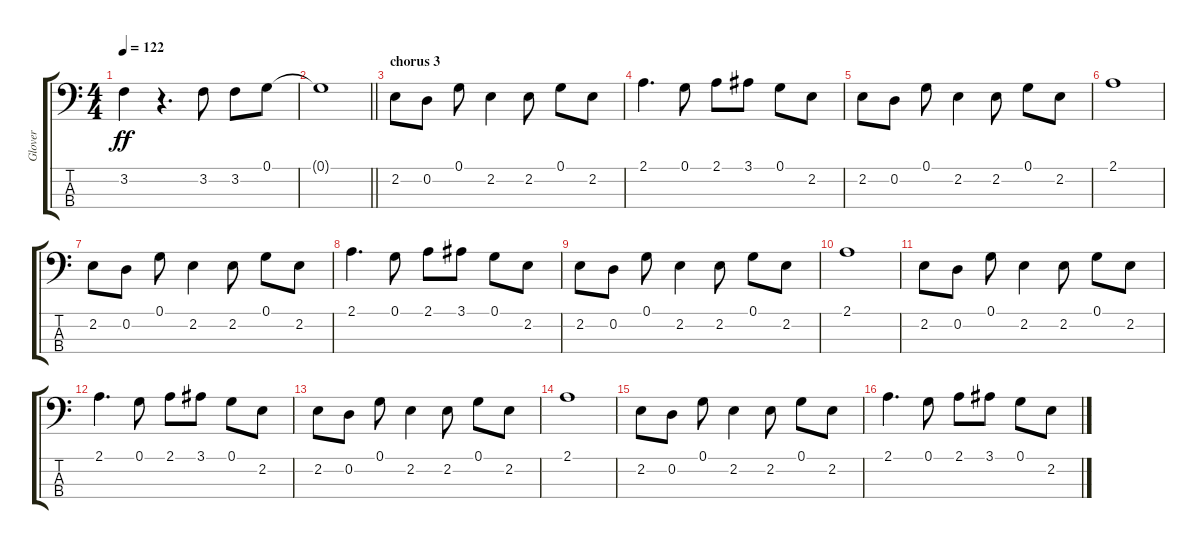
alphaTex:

\track ("Glover" "Glover") {instrument electricbassfinger}
\staff {score tabs}
\tuning (G2 D2 A1 E1) {hide}
\ts (4 4)
\tempo 122
\clef f4
\ks c
3.2{t}.4{dy ff} r.4{d} 3.2.8 3.2.8 0.1.8 |
\barLineRight lightlight
0.1{t}.1 |
\section ("" "chorus 3")
2.2.8 0.2.8 0.1.8 2.2.4 2.2.8 0.1.8 2.2.8 |
2.1.4{d} 0.1.8 2.1.8 3.1.8 0.1.8 2.2.8 |
2.2.8 0.2.8 0.1.8 2.2.4 2.2.8 0.1.8 2.2.8 |
2.1.1 |
2.2.8 0.2.8 0.1.8 2.2.4 2.2.8 0.1.8 2.2.8 |
2.1.4{d} 0.1.8 2.1.8 3.1.8 0.1.8 2.2.8 |
2.2.8 0.2.8 0.1.8 2.2.4 2.2.8 0.1.8 2.2.8 |
2.1.1 |
2.2.8 0.2.8 0.1.8 2.2.4 2.2.8 0.1.8 2.2.8 |
2.1.4{d} 0.1.8 2.1.8 3.1.8 0.1.8 2.2.8 |
2.2.8 0.2.8 0.1.8 2.2.4 2.2.8 0.1.8 2.2.8 |
2.1.1 |
2.2.8 0.2.8 0.1.8 2.2.4 2.2.8 0.1.8 2.2.8 |
2.1.4{d} 0.1.8 2.1.8 3.1.8 0.1.8 2.2.8
